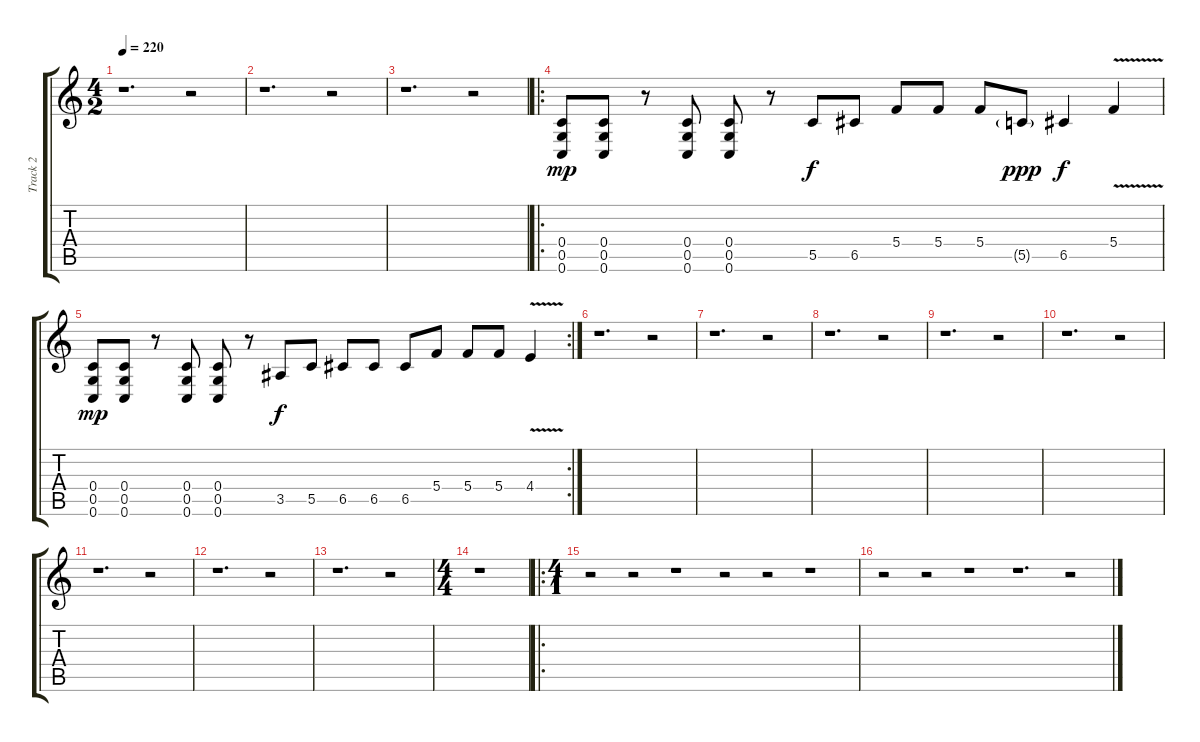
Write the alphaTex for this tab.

\track ("Track 2" "Track 2") {instrument distortionguitar}
\staff {score tabs}
\tuning (D4 A3 F3 C3 G2 C2) {hide}
\ts (4 2)
\tempo 220
\clef g2
\ks c
r.1{d dy f} r.2 |
r.1{d} r.2 |
r.1{d} r.2 |
\ro
(0.4 0.5 0.6).8{dy mp} (0.4 0.5 0.6).8 r.8 (0.4 0.5 0.6).8 (0.4 0.5 0.6).8 r.8 5.5.8{dy f} 6.5.8 5.4.8 5.4.8 5.4.8 5.5{g}.8{dy ppp} 6.5.4{dy f} 5.4{v}.4 |
\rc 2
(0.4 0.5 0.6).8{dy mp} (0.4 0.5 0.6).8 r.8 (0.4 0.5 0.6).8 (0.4 0.5 0.6).8 r.8 3.5.8{dy f} 5.5.8 6.5.8 6.5.8 6.5.8 5.4.8 5.4.8 5.4.8 4.4{v}.4 |
r.1{d} r.2 |
r.1{d} r.2 |
r.1{d} r.2 |
r.1{d} r.2 |
r.1{d} r.2 |
r.1{d} r.2 |
r.1{d} r.2 |
r.1{d} r.2 |
\ts (4 4)
r.1 |
\ro
\ts (4 1)
r.2 r.2 r.1 r.2 r.2 r.1 |
r.2 r.2 r.1 r.1{d} r.2
